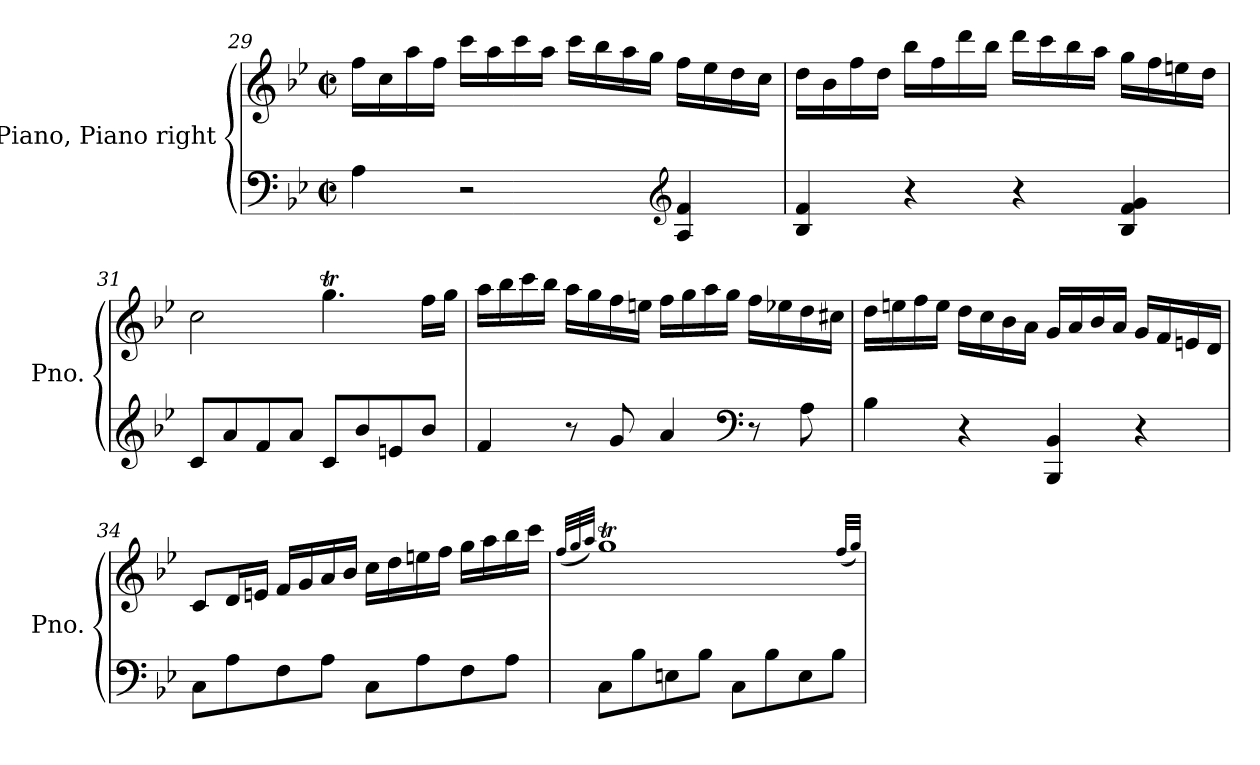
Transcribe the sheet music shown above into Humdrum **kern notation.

**kern	**kern
*part1	*part1
*staff2	*staff1
*I"Piano, Piano right	*
*I'Pno.	*
!!LO:LB:g=z
*clefF4	*clefG2
*k[b-e-]	*k[b-e-]
*M2/2	*M2/2
*met(c|)	*met(c|)
=29	=29
4A\	16ff\LL
.	16cc\
.	16aa\
.	16ff\JJ
2r	16ccc\LL
.	16aa\
.	16ccc\
.	16aa\JJ
.	16ccc\LL
.	16bb-\
.	16aa\
.	16gg\JJ
*clefG2	*
4A/ 4f/	16ff\LL
.	16ee-\
.	16dd\
.	16cc\JJ
=30	=30
4B-/ 4f/	16dd\LL
.	16b-\
.	16ff\
.	16dd\JJ
4r	16bb-\LL
.	16ff\
.	16ddd\
.	16bb-\JJ
4r	16ddd\LL
.	16ccc\
.	16bb-\
.	16aa\JJ
4B-/ 4f/ 4g/	16gg\LL
.	16ff\
.	16een\
.	16dd\JJ
=31	=31
8c/L	2cc\
8a/	.
8f/	.
8a/J	.
8c/L	4.ggT\
8b-/	.
8en/	.
8b-/J	16ff\LL
.	16gg\JJ
!!LO:LB:g=z
=32	=32
4f/	16aa\LL
.	16bb-\
.	16ccc\
.	16bb-\JJ
8r	16aa\LL
.	16gg\
8g/	16ff\
.	16een\JJ
4a/	16ff\LL
.	16gg\
.	16aa\
.	16gg\JJ
*clefF4	*
8r	16ff\LL
.	16ee-X\
8A\	16dd\
.	16cc#X\JJ
=33	=33
4B-\	16dd\LL
.	16een\
.	16ff\
.	16ee\JJ
4r	16dd\LL
.	16cc\
.	16b-\
.	16a\JJ
4BBB-/ 4BB-/	16g/LL
.	16a/
.	16b-/
.	16a/JJ
4r	16g/LL
.	16f/
.	16en/
.	16d/JJ
!!LO:LB:g=z
=34	=34
8C\L	8c/L
8A\	16d/L
.	16en/JJ
8F\	16f/LL
.	16g/
8A\J	16a/
.	16b-/JJ
8C\L	16cc\LL
.	16dd\
8A\	16een\
.	16ff\JJ
8F\	16gg\LL
.	16aa\
8A\J	16bb-\
.	16ccc\JJ
=35	=35
.	(<32qff/LLL
.	32qgg/
.	32qaa/JJJ)
8C\L	1ggT
8B-\	.
8En\	.
8B-\J	.
8C\L	.
8B-\	.
8E\	.
8B-\J	.
.	(<32qff/LLL
.	32qgg/JJJ)
=	=
*-	*-
